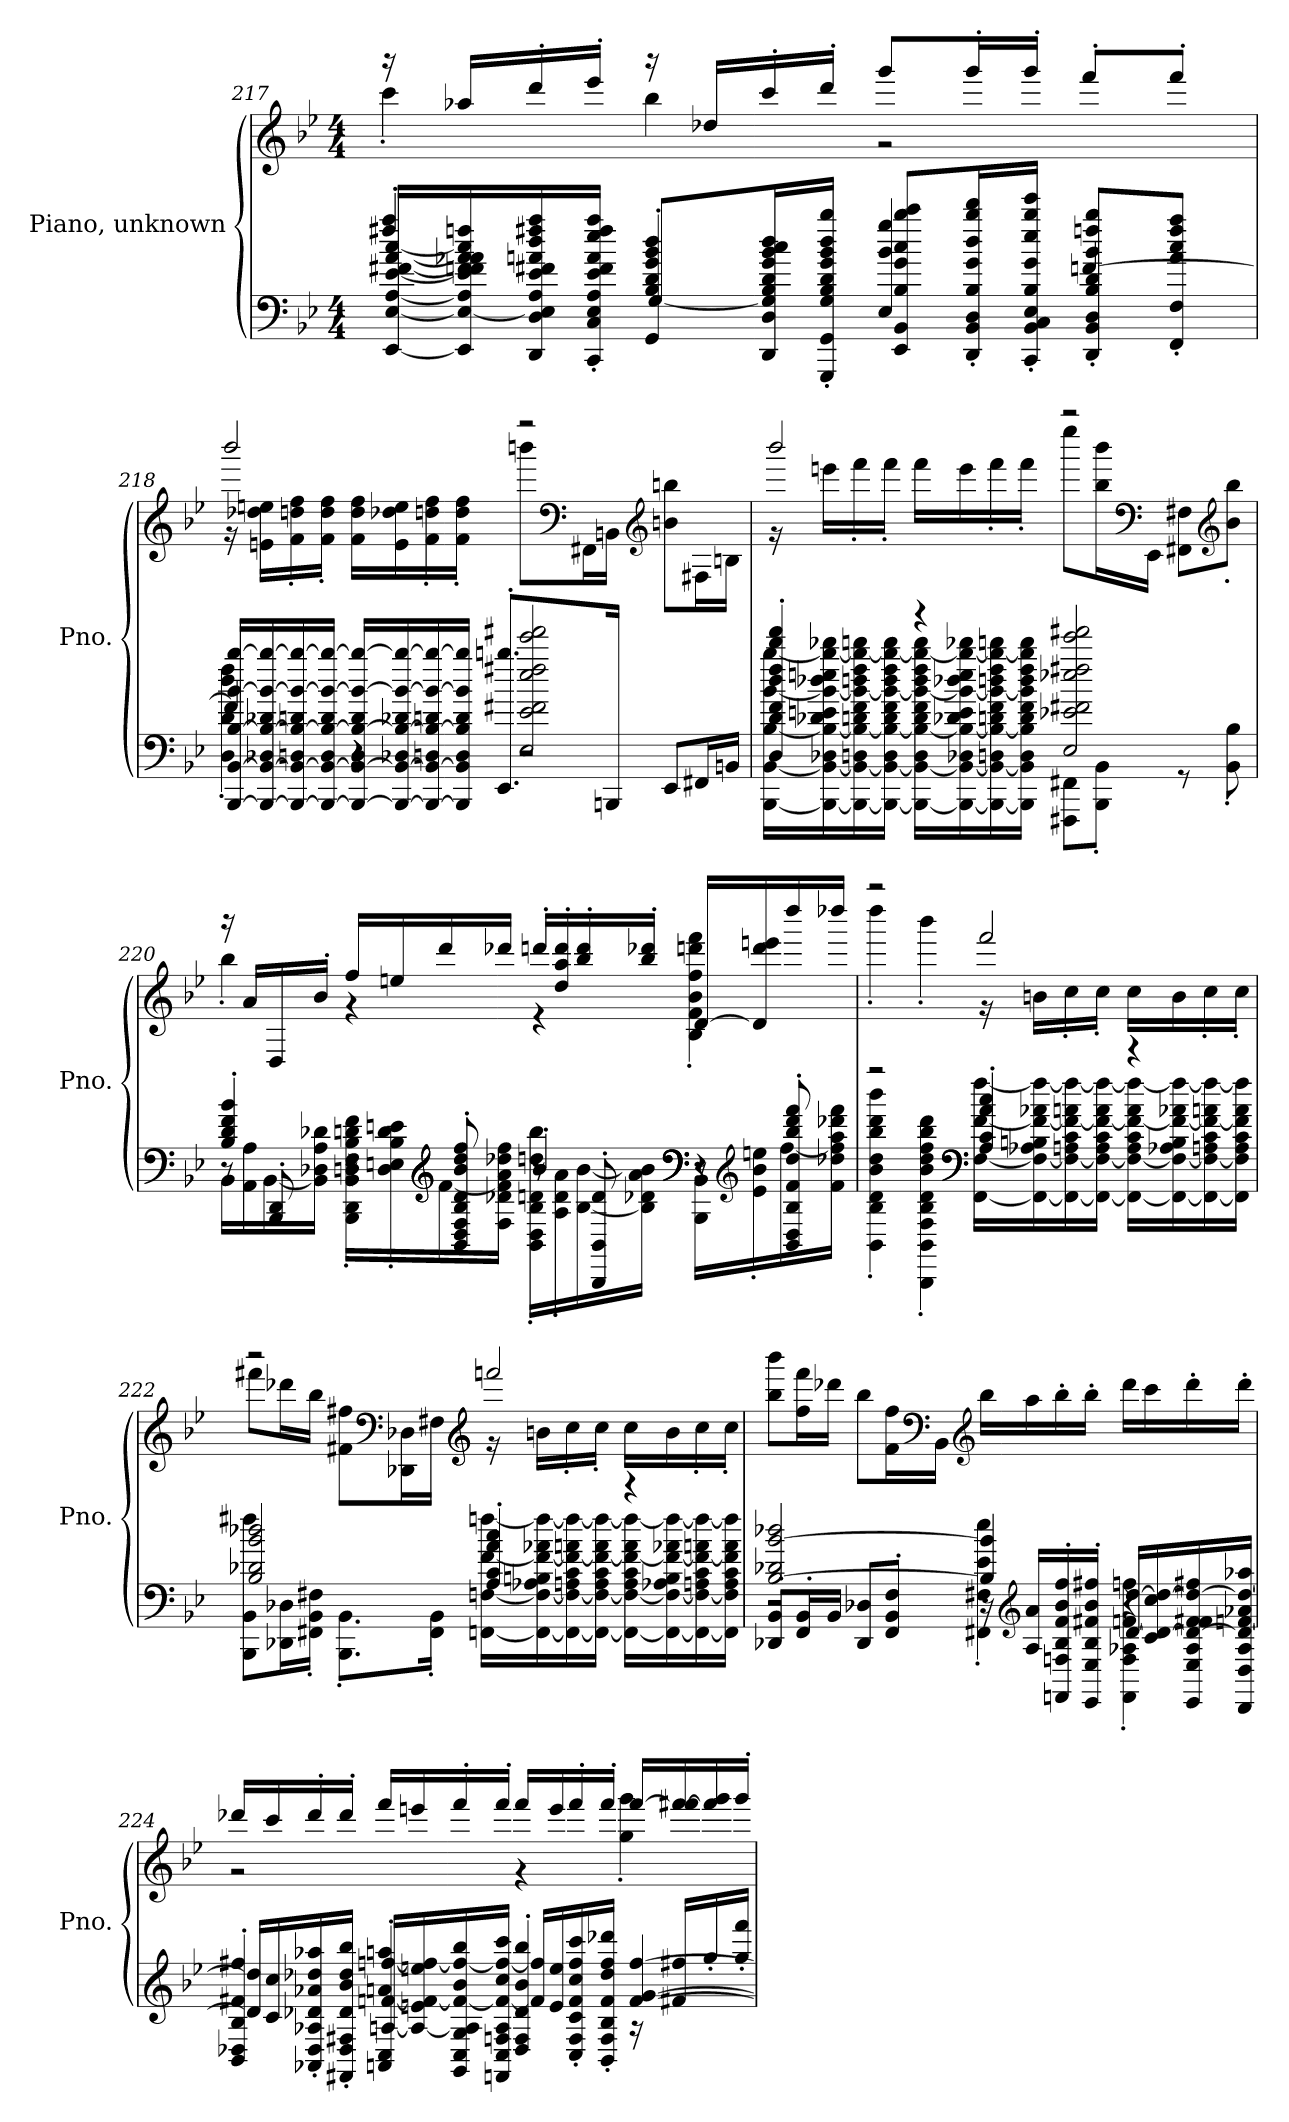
**kern	**kern
*part1	*part1
*staff2	*staff1
*I"Piano, unknown	*
*I'Pno.	*
!!LO:LB:g=z
*clefF4	*clefG2
*k[b-e-]	*k[b-e-]
*M4/4	*M4/4
=217	=217
*^	*^
4ff#X/' 4aa/'	[16EE-/ [16E-/ [16A/ [16e-/ [16f#X/ [16a/ [16cc/LL	16r	4ccc'\
.	16EE-/] 16E-/_ 16A/] 16e-/] 16fn/ 16f#/] 16a-X/ 16a/] 16cc/] 16ffn/	16aa-X/LL	.
.	16DD/ 16D/ 16E-/] 16A/ 16e-/ 16f#X/ 16an/ 16dd/ 16ff#X/ 16aa/	16ddd'/	.
.	16CC/' 16C/' 16E-/' 16A/' 16e-/' 16f#/' 16a/' 16ee-/' 16ff#/' 16aa/'JJ	16eee-'/JJ	.
4GG/' 4B-/' 4d/' 4g/' 4b-/' 4dd/'	[8G/L	16r	4bb-\
.	.	16dd-X/LL	.
.	16DD/ 16D/ 16G/] 16B-/ 16d/ 16g/ 16b-/ 16cc/ 16dd/L	16ccc'/	.
.	16GGG/' 16GG/' 16G/' 16B-/' 16d/' 16g/' 16b-/' 16dd/' 16bb-/'JJ	16ddd'/JJ	.
4E-/ 4b-/ 4gg/	8EE-/ 8BB-/ 8B-/ 8g/ 8cc/ 8bb-/ 8ccc/L	8ggg/L	2r
.	16DD/' 16BB-/' 16D/' 16B-/' 16g/' 16dd/' 16bb-/' 16ddd/'L	16ggg'/L	.
.	16CC/' 16BB-/' 16C/' 16E-/' 16B-/' 16g/' 16ee-/' 16bb-/' 16eee-/'JJ	16ggg'/JJ	.
[4fn/	8DD/' 8BB-/' 8D/' 8B-/' 8d/' 8b-/' 8ffn/' 8bb-/'L	8fff'/L	.
.	8FF/' 8F/' 8a/' 8cc/' 8ff/' 8aa/'J	8fff'/J	.
!!LO:LB:g=z	!!
=218	=218	=218	=218
*	*^	*	*
4f/]	4D\' 4d\' 4dd\' 4ff\'	[16BBB-/ [16BB-/ [16B-/ [16b-/ [16bb-/LL	2bbb-/	16r
.	.	16BBB-/_ 16BB-/_ 16D-X/ 16B-/_ 16d-X/ 16b-/_ 16bb-/_	.	16en\ 16dd-X\ 16een\LL
.	.	16BBB-/_ 16BB-/_ 16Dn/ 16B-/_ 16dn/ 16b-/_ 16bb-/_	.	16f\' 16ddn\' 16ff\'
.	.	16BBB-/_ 16BB-/_ 16D/ 16B-/_ 16d/ 16b-/_ 16bb-/_JJ	.	16f\' 16dd\' 16ff\'JJ
4r	4r	16BBB-/_ 16BB-/_ 16D/ 16B-/_ 16d/ 16b-/_ 16bb-/_LL	.	16f\ 16dd\ 16ff\LL
.	.	16BBB-/_ 16BB-/_ 16D-X/ 16B-/_ 16d-X/ 16b-/_ 16bb-/_	.	16e\ 16dd-X\ 16ee\
.	.	16BBB-/_ 16BB-/_ 16Dn/ 16B-/_ 16dn/ 16b-/_ 16bb-/_	.	16f\' 16ddn\' 16ff\'
.	.	16BBB-/] 16BB-/] 16D/ 16B-/] 16d/ 16b-/] 16bb-/]JJ	.	16f\' 16dd\' 16ff\'JJ
2E-/ 2e-/ 2f#X/ 2ee-/ 2ff#X/ 2eee-/ 2fff#X/	2r	8.EE-/' 8.bbn/'L	2r	8bbbn\L
*	*	*	*clefF4	*
.	.	.	.	16FF#X\L
.	.	16BBBn/Jk	.	16BBn\JJ
*	*	*	*clefG2	*
.	.	8EE-/L	.	8bn\ 8bbn\L
.	.	16FF#X/L	.	16F#X\L
.	.	16BBn/JJ	.	16Bn\JJ
*	*v	*v	*	*
!!LO:LB:g=z	!!
=219	=219	=219	=219
4D/' 4d/' 4f/' 4dd/' 4ff/' 4ddd/' 4fff/'	[16BBB-\ [16BB-\ [16B-\ [16b-\ [16bb-\LL	2bbb-/	16r
.	16BBB-\_ 16BB-\_ 16D-X\ 16B-\_ 16d-X\ 16en\ 16b-\_ 16dd-X\ 16een\ 16bb-\_ 16ddd-X\	.	16eeen\LL
.	16BBB-\_ 16BB-\_ 16Dn\ 16B-\_ 16dn\ 16f\ 16b-\_ 16ddn\ 16ff\ 16bb-\_ 16dddn\	.	16fff'\
.	16BBB-\_ 16BB-\_ 16D\ 16B-\_ 16d\ 16f\ 16b-\_ 16dd\ 16ff\ 16bb-\_ 16ddd\JJ	.	16fff'\JJ
4r	16BBB-\_ 16BB-\_ 16D\ 16B-\_ 16d\ 16f\ 16b-\_ 16dd\ 16ff\ 16bb-\_ 16ddd\LL	.	16fff\LL
.	16BBB-\_ 16BB-\_ 16D-X\ 16B-\_ 16d-X\ 16e\ 16b-\_ 16dd-X\ 16ee\ 16bb-\_ 16ddd-X\	.	16eee\
.	16BBB-\_ 16BB-\_ 16Dn\ 16B-\_ 16dn\ 16f\ 16b-\_ 16ddn\ 16ff\ 16bb-\_ 16dddn\	.	16fff'\
.	16BBB-\] 16BB-\] 16D\ 16B-\] 16d\ 16f\ 16b-\] 16dd\ 16ff\ 16bb-\] 16ddd\JJ	.	16fff'\JJ
2E-/ 2e-X/ 2f#X/ 2ee-X/ 2ff#X/ 2eee-/ 2fff#X/	8FFF#X\ 8FF#X\L	2r	8eeee-\L
.	8BBB-\' 8BB-\'J	.	16bb-\ 16bbb-\L
*	*	*clefF4	*
.	.	.	16EE-\JJ
.	8r	.	8FF#X\ 8F#X\L
*	*	*clefG2	*
.	8BB-\' 8B-\'	.	8b-\' 8bb-\'J
!!LO:LB:g=z	!!
=220	=220	=220	=220
*	*^	*	*
8r	16BB-\LL	4B-/' 4d/' 4f/' 4b-/'	16r	4bb-'\
.	16AA\ 16A\	.	16a/LL	.
8BBB-/' 8DD/'	[16BB-\	.	16D/	.
.	16BB-\] 16D-X\ 16A\ 16d-X\JJ	.	16b-'/JJ	.
4r	16BBB-\' 16DD\' 16BB-\' 16Dn\' 16F\' 16B-\' 16dn\' 16f\'LL	8r	16ff/LL	4r
.	16D\' 16En\' 16B-\' 16d\' 16en\'	.	16een/	.
*clefG2	*	*	*	*
.	[16f\	8BB-/' 8D/' 8F/' 8B-/' 8d/' 8b-/' 8dd/' 8ff/'	16ddd/	.
.	16F\ 16d-X\ 16f\] 16a\ 16dd-X\ 16ff\JJ	.	16ddd-X/JJ	.
4b-'/	16BB-\' 16D\' 16B-\' 16dn\' 16ddn\' 16bb-\'LL	8r	16dddn'/LL	4r
.	16A\' 16d\' 16a\'	.	16dd/' 16aa/' 16ddd/'	.
.	[16B-\ [16b-\	8BBB-/' 8BB-/' 8d/'	16bb-/' 16ddd/'	.
.	16B-\] 16d-X\ 16a\ 16b-\]JJ	.	16bb-/' 16ddd-X/'JJ	.
*clefF4	*	*	*	*
8r	16BBB-\ 16BB-\LL	4r	[16d/LL	4B-\' 4f\' 4b-\' 4ff\' 4dddn\' 4fff\'
*clefG2	*	*	*	*
.	16e\' 16b-\' 16een\'	.	16d/] 16ddd/ 16eeen/	.
8BB-/' 8D/' 8B-/' 8f/' 8dd/' 8bb-/' 8ddd/' 8fff/'	[16ff\	.	16dddd/	.
.	16f\ 16dd-X\ 16ff\] 16aa\ 16ddd-X\ 16fff\JJ	.	16dddd-X/JJ	.
*	*v	*v	*	*
!!LO:LB:g=z	!!
=221	=221	=221	=221
2r	4BB-\' 4B-\' 4d\' 4b-\' 4dd\' 4bb-\' 4ddd\' 4bbb-\'	2r	4dddd'\
.	4BBB-\' 4BB-\' 4F\' 4B-\' 4d\' 4b-\' 4dd\' 4ff\' 4bb-\' 4ddd\'	.	4bbb-'\
*clefF4	*	*	*
4A/' 4c/' 4a/' 4cc/'	[16FF\ [16F\ [16f\ [16ff\LL	2fff/	16r
.	16FF\_ 16F\_ 16A-X\ 16Bn\ 16f\_ 16a-X\ 16ff\_	.	16bn\LL
.	16FF\_ 16F\_ 16An\ 16c\ 16f\_ 16an\ 16ff\_	.	16cc'\
.	16FF\_ 16F\_ 16A\ 16c\ 16f\_ 16a\ 16ff\_JJ	.	16cc'\JJ
4r	16FF\_ 16F\_ 16A\ 16c\ 16f\_ 16a\ 16ff\_LL	.	16cc\LL
.	16FF\_ 16F\_ 16A-X\ 16B\ 16f\_ 16a-X\ 16ff\_	.	16b\
.	16FF\_ 16F\_ 16An\ 16c\ 16f\_ 16an\ 16ff\_	.	16cc'\
.	16FF\] 16F\] 16A\ 16c\ 16f\] 16a\ 16ff\]JJ	.	16cc'\JJ
!!LO:PB:g=z	!!
=222	=222	=222	=222
2B-/ 2d-X/ 2b-/ 2dd-X/	8BBB-\ 8BB-\ 8ff#X\L	2r	8fff#X\L
.	16DD-X\ 16D-X\L	.	16ddd-X\L
.	16FF#X\' 16BB-\' 16F#X\'JJ	.	16bb-\JJ
.	8.BBB-\' 8.BB-\'L	.	8f#X\ 8ff#X\L
*	*	*clefF4	*
.	.	.	16DD-X\ 16D-X\L
.	16FF#\' 16BB-\'Jk	.	16F#X\JJ
*	*	*clefG2	*
4A/' 4c/' 4a/' 4cc/'	[16FFn\ [16Fn\ [16f\ [16ffn\LL	2fffn/	16r
.	16FF\_ 16F\_ 16A-X\ 16Bn\ 16f\_ 16a-X\ 16ff\_	.	16bn\LL
.	16FF\_ 16F\_ 16An\ 16c\ 16f\_ 16an\ 16ff\_	.	16cc'\
.	16FF\_ 16F\_ 16A\ 16c\ 16f\_ 16a\ 16ff\_JJ	.	16cc'\JJ
4r	16FF\_ 16F\_ 16A\ 16c\ 16f\_ 16a\ 16ff\_LL	.	16cc\LL
.	16FF\_ 16F\_ 16A-X\ 16B\ 16f\_ 16a-X\ 16ff\_	.	16b\
.	16FF\_ 16F\_ 16An\ 16c\ 16f\_ 16an\ 16ff\_	.	16cc'\
.	16FF\] 16F\] 16A\ 16c\ 16f\] 16a\ 16ff\]JJ	.	16cc'\JJ
*	*	*v	*v
!!LO:LB:g=z
=223	=223	=223
*	*^	*
[2B-/ 2d-X/ [2b-/ 2dd-X/	2r	8DD-X/' 8BB-/'L	8bb-\ 8bbb-\L
.	.	16FF/' 16BB-/'L	16ff\ 16fff\L
.	.	16BB-/JJ	16ddd-X\JJ
.	.	8DD-/ 8D-X/L	8bb-\L
.	.	8FF/' 8BB-/' 8F/'J	16f\ 16ff\L
*	*	*	*clefF4
.	.	.	16BB-\JJ
*	*	*	*clefG2
4B-/] 4b-/]	4FF#X\' 4F#X\' 4e-\' 4ee-\'	16r	16bb-\LL
*clefG2	*	*	*
.	.	16A/ 16a/LL	16aa\
.	.	16FFn/' 16Fn/' 16B-/' 16f/' 16b-/' 16ff/'	16bb-'\
.	.	16EE-/' 16E-/' 16B-/' 16f#X/' 16b-/' 16ff#X/'JJ	16bb-'\JJ
4r	4FF\' 4F\' 4A-X\' 4fn\' 4ffn\'	[16d-/ [16dd-/LL	16ddd-\LL
.	.	16c/ 16d-/_ 16cc/ 16dd-/_	16ccc\
.	.	16EE-/ 16E-/ 16A-/ 16d-/_ 16f/ 16f#X/ 16dd-/_ 16ff#X/	16ddd-'\
.	.	16DD-/ 16D-/ 16A-/ 16d-/_ 16fn/ 16a-X/ 16dd-/_ 16aa-X/JJ	16ddd-'\JJ
*	*v	*v	*
!!LO:LB:g=z
=224	=224	=224
*	*	*^
4BB-/' 4D-X/' 4B-/' 4f#X/' 4ff#X/'	16d-/] 16dd-/]LL	16ddd-X/LL	2r
.	16c/ 16cc/	16ccc/	.
.	16AA-X/' 16D-/' 16A-X/' 16d-X/' 16a-X/' 16dd-X/' 16aa-X/'	16ddd-'/	.
.	16FF#X/' 16D-/' 16F#X/' 16d-/' 16b-/' 16dd-/' 16bb-/'JJ	16ddd-'/JJ	.
4AAn/' 4C/' 4an/' 4aan/'	[16An/ [16fn/ [16ffn/LL	16fff/LL	.
.	16A/_ 16en/ 16f/_ 16een/ 16ff/_	16eeen/	.
.	16GG/ 16C/ 16G/ 16A/] 16f/_ 16b-/ 16ff/_ 16bb-/	16fff'/	.
.	16FFn/ 16C/ 16Fn/ 16A/ 16f/_ 16cc/ 16ff/_ 16ccc/JJ	16fff'/JJ	.
4D-/' 4F/' 4d-/' 4b-/' 4bb-/'	16f/] 16ff/]LL	16fff/LL	4r
.	16e/ 16ee/	16eee/	.
.	16C/' 16F/' 16c/' 16f/' 16cc/' 16ff/' 16ccc/'	16fff'/	.
.	16BB-/' 16F/' 16B-/' 16f/' 16dd-/' 16ff/' 16ddd-X/'JJ	16fff'/JJ	.
[4f/ [4g/ [4ff/	16r	[16fff/LL	4gg\' 4ggg\'
.	16f#X/ 16ff#X/LL	16fff/_ 16fff#X/	.
.	16gg'/	16fff/] 16ggg/	.
.	16gg/' 16fff/'JJ	16ggg'/JJ	.
*v	*v	*	*
*	*v	*v
=	=
*-	*-
